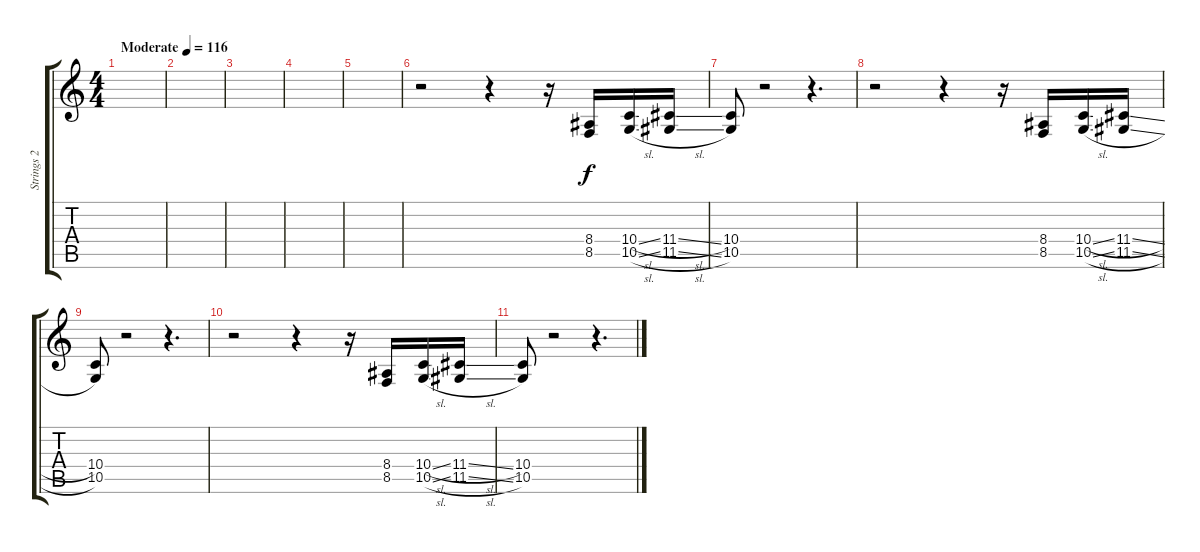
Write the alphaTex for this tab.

\track ("Strings 2" "Strings 2") {instrument stringensemble1}
\staff {score tabs}
\tuning (E4 B3 G3 D3 A2 E2) {hide}
\ts (4 4)
\tempo (116 "Moderate")
\clef g2
\ks c
|
|
|
|
|
r.2 r.4 r.16 (8.4 8.5).16 (10.4{sl} 10.5{sl}).16 (11.4{sl} 11.5{sl}).16 |
(10.4 10.5).8 r.2 r.4{d} |
r.2 r.4 r.16 (8.4 8.5).16 (10.4{sl} 10.5{sl}).16 (11.4{sl} 11.5{sl}).16 |
(10.4 10.5).8 r.2 r.4{d} |
r.2 r.4 r.16 (8.4 8.5).16 (10.4{sl} 10.5{sl}).16 (11.4{sl} 11.5{sl}).16 |
(10.4 10.5).8 r.2 r.4{d}
